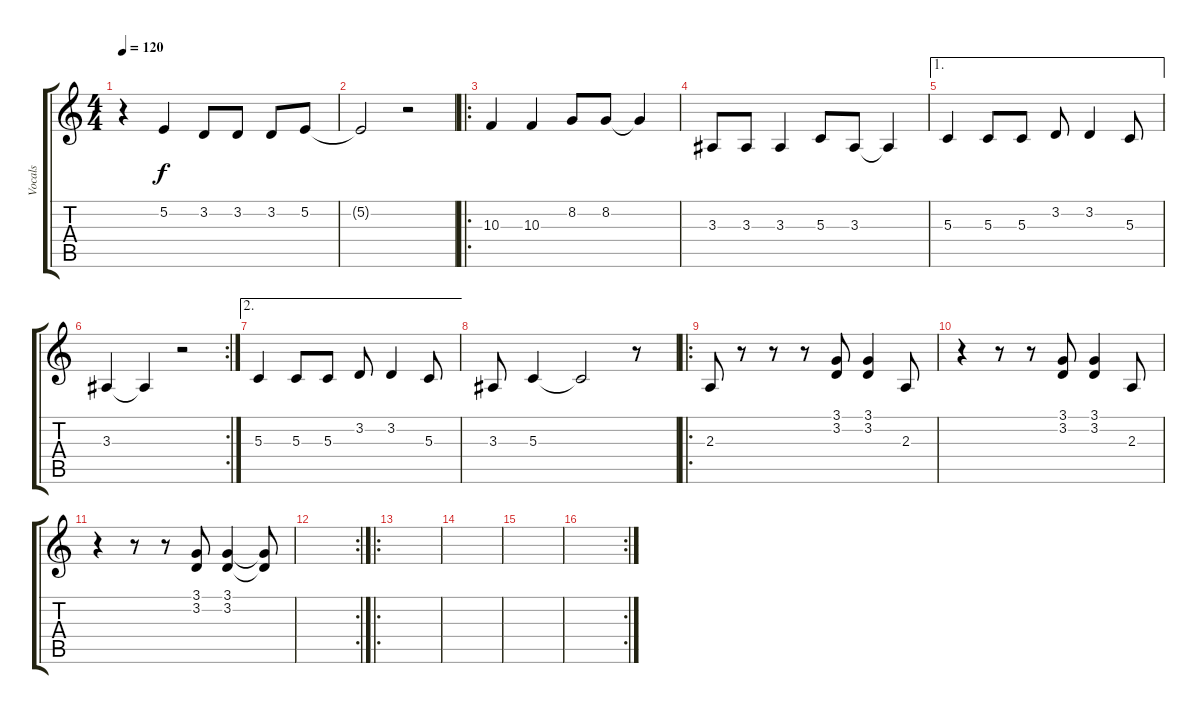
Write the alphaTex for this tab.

\track ("Vocals" "Vocals") {instrument choiraahs}
\staff {score tabs}
\tuning (E4 B3 G3 D3 A2 E2) {hide}
\ts (4 4)
\tempo 120
\clef g2
\ks c
r.4{dy f} 5.2.4 3.2.8 3.2.8 3.2.8 5.2.8 |
5.2{t}.2 r.2 |
\ro
10.3.4 10.3.4 8.2.8 8.2.8 8.2{t}.4 |
3.3.8 3.3.8 3.3.4 5.3.8 3.3.8 3.3{t}.4 |
\ae 1
5.3.4 5.3.8 5.3.8 3.2.8 3.2.4 5.3.8 |
\rc 2
3.3.4 3.3{t}.4 r.2 |
\ae 2
5.3.4 5.3.8 5.3.8 3.2.8 3.2.4 5.3.8 |
3.3.8 5.3.4 5.3{t}.2 r.8 |
\ro
2.3.8{volume 16} r.8 r.8 r.8 (3.1 3.2).8 (3.1 3.2).4 2.3.8 |
r.4 r.8 r.8 (3.1 3.2).8 (3.1 3.2).4 2.3.8 |
r.4 r.8 r.8 (3.1 3.2).8 (3.1 3.2).4 (3.1{t} 3.2{t}).8 |
\rc 2
|
\ro
|
|
|
\rc 2
